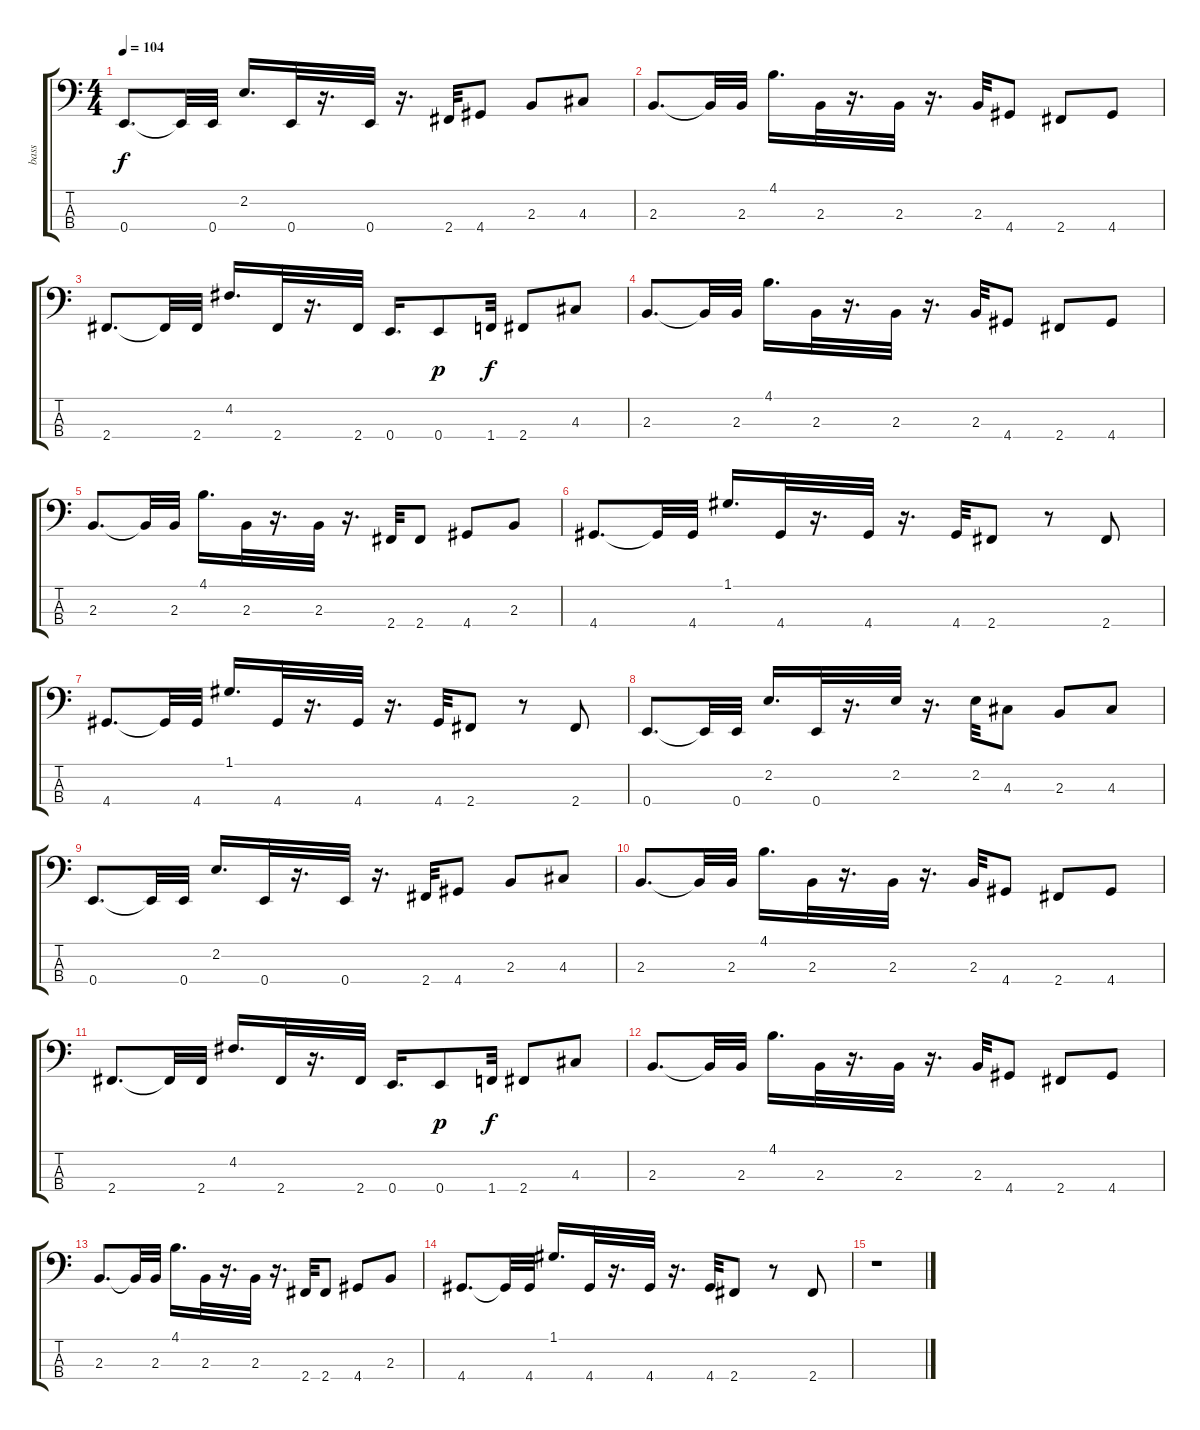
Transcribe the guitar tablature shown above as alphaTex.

\track ("bass" "bass") {instrument electricbasspick}
\staff {score tabs}
\tuning (G2 D2 A1 E1) {hide}
\ts (4 4)
\tempo 104
\clef f4
\ks c
0.4.8{d dy f} 0.4{t}.32 0.4.32 2.2.16{d} 0.4.32 r.16{d} 0.4.32 r.16{d} 2.4.32 4.4.8 2.3.8 4.3.8 |
2.3.8{d} 2.3{t}.32 2.3.32 4.1.16{d} 2.3.32 r.16{d} 2.3.32 r.16{d} 2.3.32 4.4.8 2.4.8 4.4.8 |
2.4.8{d} 2.4{t}.32 2.4.32 4.2.16{d} 2.4.32 r.16{d} 2.4.32 0.4.16{d} 0.4.8{dy p} 1.4.32{dy f} 2.4.8 4.3.8 |
2.3.8{d} 2.3{t}.32 2.3.32 4.1.16{d} 2.3.32 r.16{d} 2.3.32 r.16{d} 2.3.32 4.4.8 2.4.8 4.4.8 |
2.3.8{d} 2.3{t}.32 2.3.32 4.1.16{d} 2.3.32 r.16{d} 2.3.32 r.16{d} 2.4.32 2.4.8 4.4.8 2.3.8 |
4.4.8{d} 4.4{t}.32 4.4.32 1.1.16{d} 4.4.32 r.16{d} 4.4.32 r.16{d} 4.4.32 2.4.8 r.8 2.4.8 |
4.4.8{d} 4.4{t}.32 4.4.32 1.1.16{d} 4.4.32 r.16{d} 4.4.32 r.16{d} 4.4.32 2.4.8 r.8 2.4.8 |
0.4.8{d} 0.4{t}.32 0.4.32 2.2.16{d} 0.4.32 r.16{d} 2.2.32 r.16{d} 2.2.32 4.3.8 2.3.8 4.3.8 |
0.4.8{d} 0.4{t}.32 0.4.32 2.2.16{d} 0.4.32 r.16{d} 0.4.32 r.16{d} 2.4.32 4.4.8 2.3.8 4.3.8 |
2.3.8{d} 2.3{t}.32 2.3.32 4.1.16{d} 2.3.32 r.16{d} 2.3.32 r.16{d} 2.3.32 4.4.8 2.4.8 4.4.8 |
2.4.8{d} 2.4{t}.32 2.4.32 4.2.16{d} 2.4.32 r.16{d} 2.4.32 0.4.16{d} 0.4.8{dy p} 1.4.32{dy f} 2.4.8 4.3.8 |
2.3.8{d} 2.3{t}.32 2.3.32 4.1.16{d} 2.3.32 r.16{d} 2.3.32 r.16{d} 2.3.32 4.4.8 2.4.8 4.4.8 |
2.3.8{d} 2.3{t}.32 2.3.32 4.1.16{d} 2.3.32 r.16{d} 2.3.32 r.16{d} 2.4.32 2.4.8 4.4.8 2.3.8 |
4.4.8{d} 4.4{t}.32 4.4.32 1.1.16{d} 4.4.32 r.16{d} 4.4.32 r.16{d} 4.4.32 2.4.8 r.8 2.4.8 |
r.1
